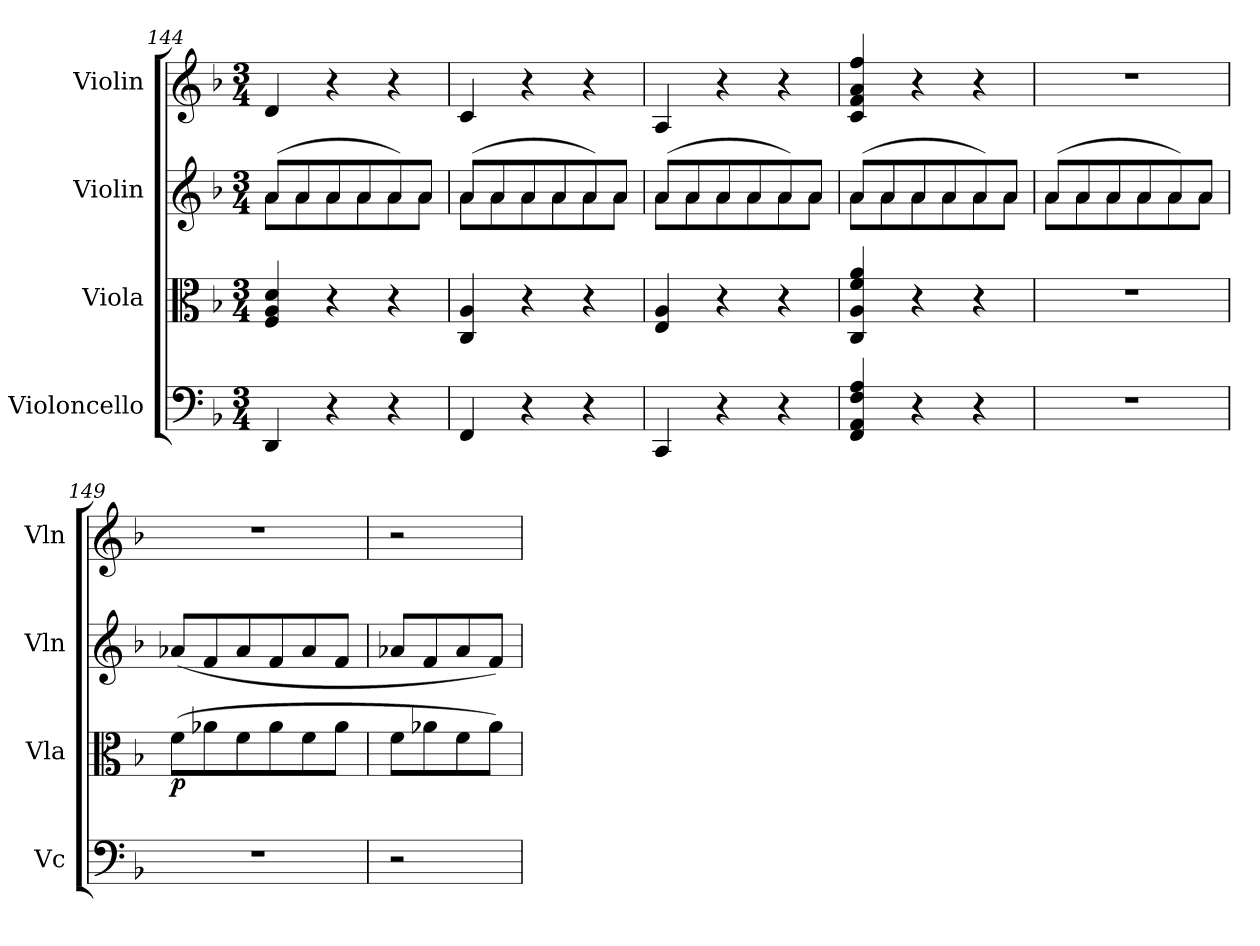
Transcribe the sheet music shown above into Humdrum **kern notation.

**kern	**kern	**dynam	**kern	**kern
*part4	*part3	*part3	*part2	*part1
*staff4	*staff3	*staff3	*staff2	*staff1
*I"Violoncello	*I"Viola	*	*I"Violin	*I"Violin
*I'Vc	*I'Vla	*	*I'Vln	*I'Vln
*clefF4	*clefC3	*	*clefG2	*clefG2
*k[b-]	*k[b-]	*	*k[b-]	*k[b-]
*M3/4	*M3/4	*	*M3/4	*M3/4
=144	=144	=144	=144	=144
*	*	*	*^	*
4DD/	4F/ 4A/ 4d/	.	(8a/L	8a\L	4d/
.	.	.	8a/	8a\	.
4r	4r	.	8a/	8a\	4r
.	.	.	8a/	8a\	.
4r	4r	.	8a/)	8a\	4r
.	.	.	8a/J	8a\J	.
=145	=145	=145	=145	=145	=145
4FF/	4C/ 4A/	.	(8a/L	8a\L	4c/
.	.	.	8a/	8a\	.
4r	4r	.	8a/	8a\	4r
.	.	.	8a/	8a\	.
4r	4r	.	8a/)	8a\	4r
.	.	.	8a/J	8a\J	.
=146	=146	=146	=146	=146	=146
4CC/	4E/ 4A/	.	(8a/L	8a\L	4A/
.	.	.	8a/	8a\	.
4r	4r	.	8a/	8a\	4r
.	.	.	8a/	8a\	.
4r	4r	.	8a/)	8a\	4r
.	.	.	8a/J	8a\J	.
=147	=147	=147	=147	=147	=147
4FF/ 4AA/ 4F/ 4A/	4C/ 4A/ 4f/ 4a/	.	(8a/L	8a\L	4c/ 4f/ 4a/ 4ff/
.	.	.	8a/	8a\	.
4r	4r	.	8a/	8a\	4r
.	.	.	8a/	8a\	.
4r	4r	.	8a/)	8a\	4r
.	.	.	8a/J	8a\J	.
=148	=148	=148	=148	=148	=148
2.r	2.r	.	(8a/L	8a\L	2.r
.	.	.	8a/	8a\	.
.	.	.	8a/	8a\	.
.	.	.	8a/	8a\	.
.	.	.	8a/)	8a\	.
.	.	.	8a/J	8a\J	.
*	*	*	*v	*v	*
=149	=149	=149	=149	=149
2.r	(8f\L	p	(8a-X/L	2.r
.	8a-X\	.	8f/	.
.	8f\	.	8a-/	.
.	8a-\	.	8f/	.
.	8f\	.	8a-/	.
.	8a-\J	.	8f/J	.
=150	=150	=150	=150	=150
2r	8f\L	.	8a-X/L	2r
.	8a-X\	.	8f/	.
.	8f\	.	8a-/	.
.	8a-\J)	.	8f/J)	.
=	=	=	=	=
*-	*-	*-	*-	*-
